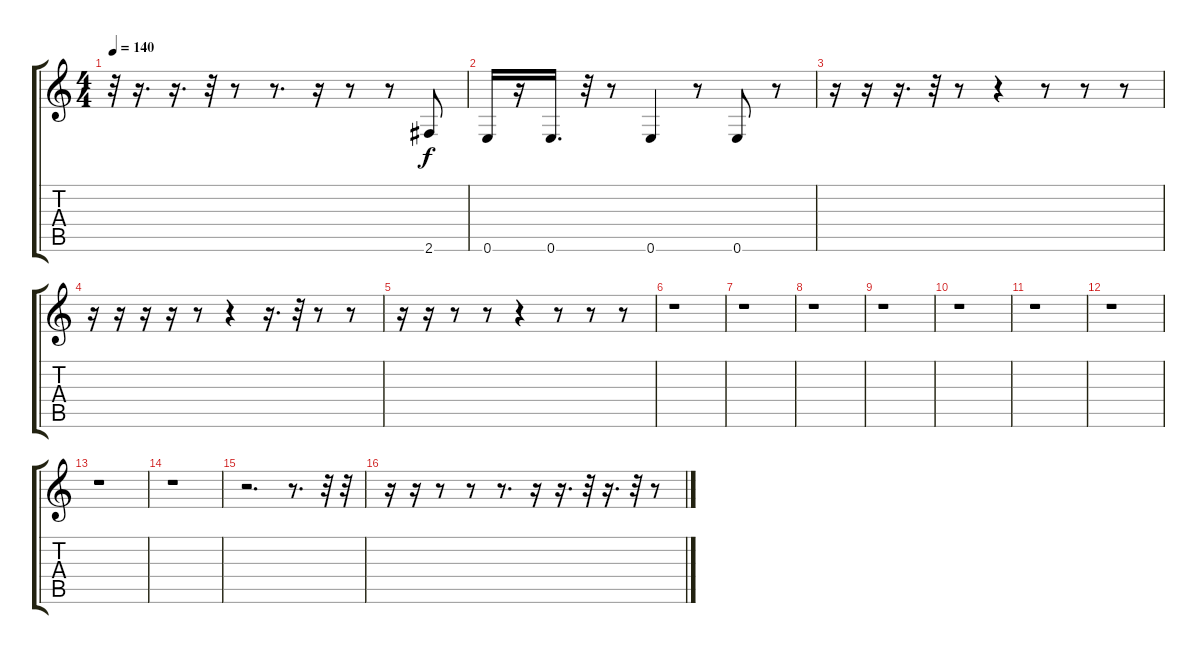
\track "" {instrument electricbassfinger}
\staff {score tabs}
\tuning (E4 B3 G3 D3 A2 E2) {hide}
\ts (4 4)
\tempo 140
\clef g2
\ks c
r.32{dy ff} r.16{d} r.16{d} r.32 r.8 r.8{d} r.16 r.8 r.8 2.6.8{dy f} |
0.6.16 r.16 0.6.16{d} r.32 r.8 0.6.4 r.8 0.6.8 r.8 |
r.16 r.16 r.16{d} r.32 r.8 r.4 r.8 r.8 r.8 |
r.16 r.16 r.16 r.16 r.8 r.4 r.16{d} r.32 r.8 r.8 |
r.16 r.16 r.8 r.8 r.4 r.8 r.8 r.8 |
r.1 |
r.1 |
r.1 |
r.1 |
r.1 |
r.1 |
r.1 |
r.1 |
r.1 |
r.2{d} r.8{d} r.32 r.32 |
r.16 r.16 r.8 r.8 r.8{d} r.16 r.16{d} r.32 r.16{d} r.32 r.8
